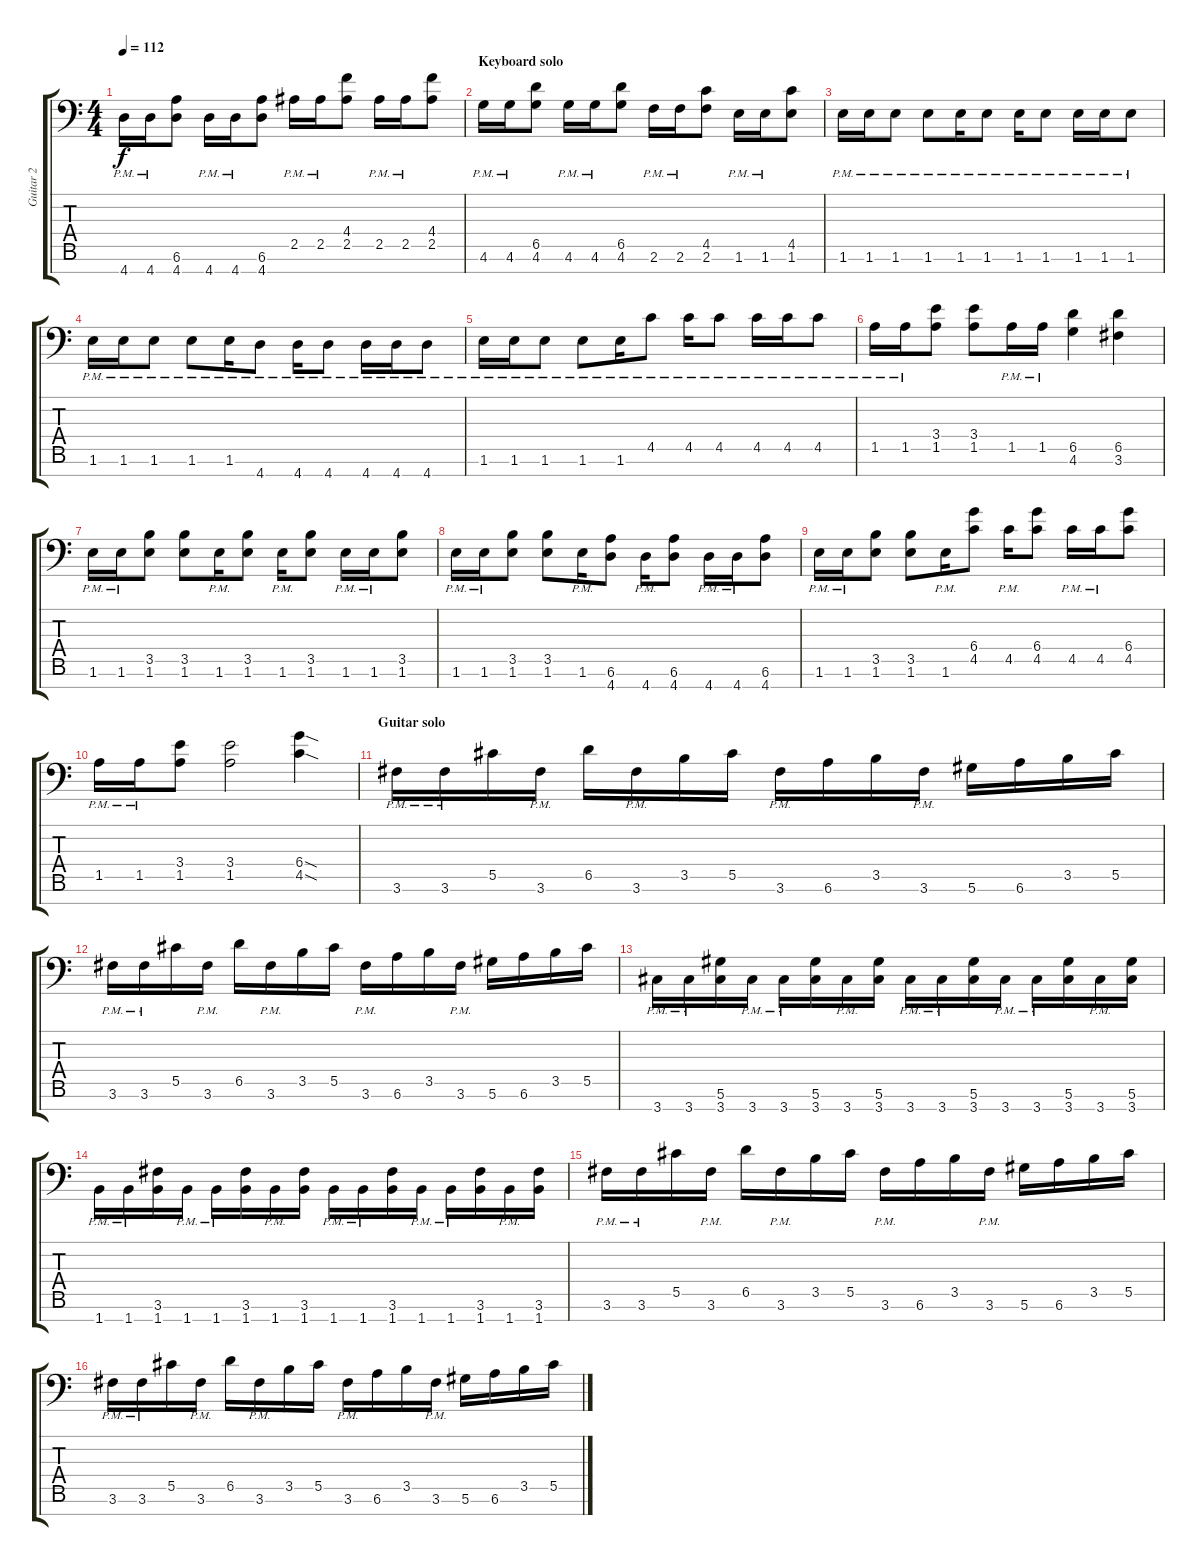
\track ("Guitar 2" "Guitar 2") {instrument distortionguitar}
\staff {score tabs}
\tuning (Eb4 Bb3 Gb3 Db3 Ab2 Eb2 Bb1) {hide}
\ts (4 4)
\tempo 112
\clef f4
\ks c
4.7{pm}.16{dy f} 4.7{pm}.16 (6.6 4.7).8 4.7{pm}.16 4.7{pm}.16 (6.6 4.7).8 2.5{pm}.16 2.5{pm}.16 (4.4 2.5).8 2.5{pm}.16 2.5{pm}.16 (4.4 2.5).8 |
\section ("" "Keyboard solo")
4.6{pm}.16 4.6{pm}.16 (6.5 4.6).8 4.6{pm}.16 4.6{pm}.16 (6.5 4.6).8 2.6{pm}.16 2.6{pm}.16 (4.5 2.6).8 1.6{pm}.16 1.6{pm}.16 (4.5 1.6).8 |
1.6{pm}.16 1.6{pm}.16 1.6{pm}.8 1.6{pm}.8 1.6{pm}.16 1.6{pm}.8 1.6{pm}.16 1.6{pm}.8 1.6{pm}.16 1.6{pm}.16 1.6{pm}.8 |
1.6{pm}.16 1.6{pm}.16 1.6{pm}.8 1.6{pm}.8 1.6{pm}.16 4.7{pm}.8 4.7{pm}.16 4.7{pm}.8 4.7{pm}.16 4.7{pm}.16 4.7{pm}.8 |
1.6{pm}.16 1.6{pm}.16 1.6{pm}.8 1.6{pm}.8 1.6{pm}.16 4.5{pm}.8 4.5{pm}.16 4.5{pm}.8 4.5{pm}.16 4.5{pm}.16 4.5{pm}.8 |
1.5{pm}.16 1.5{pm}.16 (3.4 1.5).8 (3.4 1.5).8 1.5{pm}.16 1.5{pm}.16 (6.5 4.6).4 (6.5 3.6).4 |
1.6{pm}.16 1.6{pm}.16 (3.5 1.6).8 (3.5 1.6).8 1.6{pm}.16 (3.5 1.6).8 1.6{pm}.16 (3.5 1.6).8 1.6{pm}.16 1.6{pm}.16 (3.5 1.6).8 |
1.6{pm}.16 1.6{pm}.16 (3.5 1.6).8 (3.5 1.6).8 1.6{pm}.16 (6.6 4.7).8 4.7{pm}.16 (6.6 4.7).8 4.7{pm}.16 4.7{pm}.16 (6.6 4.7).8 |
1.6{pm}.16 1.6{pm}.16 (3.5 1.6).8 (3.5 1.6).8 1.6{pm}.16 (6.4 4.5).8 4.5{pm}.16 (6.4 4.5).8 4.5{pm}.16 4.5{pm}.16 (6.4 4.5).8 |
1.5{pm}.16 1.5{pm}.16 (3.4 1.5).8 (3.4 1.5).2 (6.4{sod} 4.5{sod}).4 |
\section ("" "Guitar solo")
3.6{pm}.16 3.6{pm}.16 5.5.16 3.6{pm}.16 6.5.16 3.6{pm}.16 3.5.16 5.5.16 3.6{pm}.16 6.6.16 3.5.16 3.6{pm}.16 5.6.16 6.6.16 3.5.16 5.5.16 |
3.6{pm}.16 3.6{pm}.16 5.5.16 3.6{pm}.16 6.5.16 3.6{pm}.16 3.5.16 5.5.16 3.6{pm}.16 6.6.16 3.5.16 3.6{pm}.16 5.6.16 6.6.16 3.5.16 5.5.16 |
3.7{pm}.16 3.7{pm}.16 (5.6 3.7).16 3.7{pm}.16 3.7{pm}.16 (5.6 3.7).16 3.7{pm}.16 (5.6 3.7).16 3.7{pm}.16 3.7{pm}.16 (5.6 3.7).16 3.7{pm}.16 3.7{pm}.16 (5.6 3.7).16 3.7{pm}.16 (5.6 3.7).16 |
1.7{pm}.16 1.7{pm}.16 (3.6 1.7).16 1.7{pm}.16 1.7{pm}.16 (3.6 1.7).16 1.7{pm}.16 (3.6 1.7).16 1.7{pm}.16 1.7{pm}.16 (3.6 1.7).16 1.7{pm}.16 1.7{pm}.16 (3.6 1.7).16 1.7{pm}.16 (3.6 1.7).16 |
3.6{pm}.16 3.6{pm}.16 5.5.16 3.6{pm}.16 6.5.16 3.6{pm}.16 3.5.16 5.5.16 3.6{pm}.16 6.6.16 3.5.16 3.6{pm}.16 5.6.16 6.6.16 3.5.16 5.5.16 |
3.6{pm}.16 3.6{pm}.16 5.5.16 3.6{pm}.16 6.5.16 3.6{pm}.16 3.5.16 5.5.16 3.6{pm}.16 6.6.16 3.5.16 3.6{pm}.16 5.6.16 6.6.16 3.5.16 5.5.16
